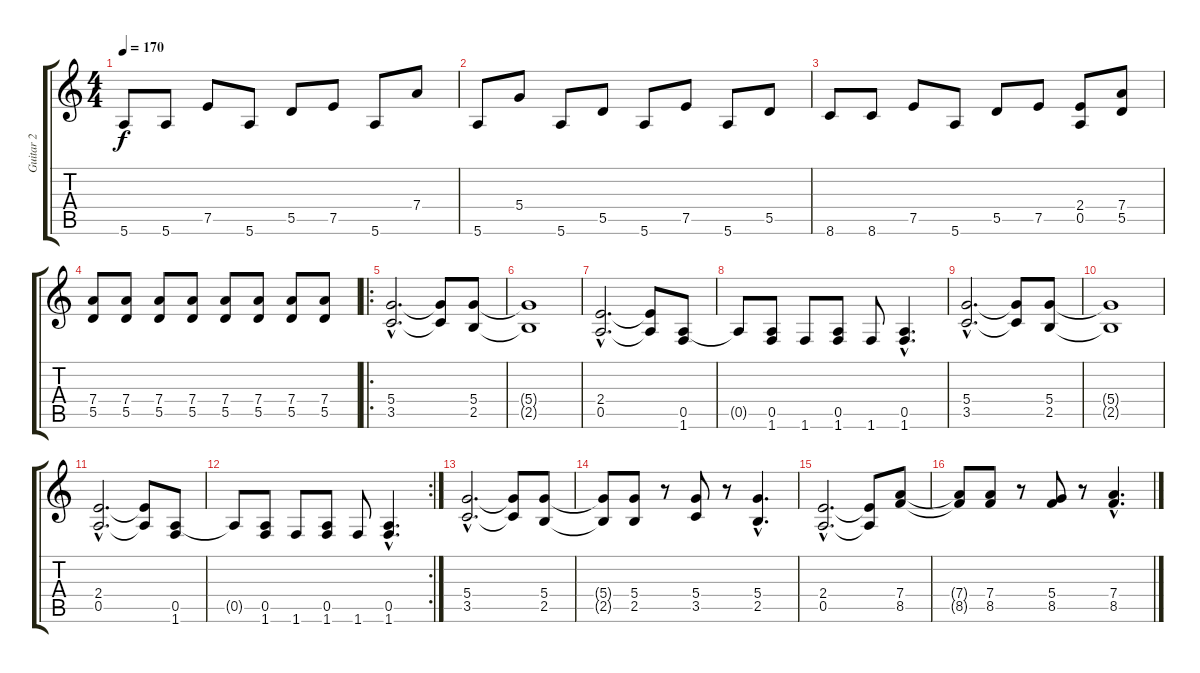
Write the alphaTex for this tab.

\track ("Guitar 2" "Guitar 2") {instrument distortionguitar}
\staff {score tabs}
\tuning (E4 B3 G3 D3 A2 E2) {hide}
\ts (4 4)
\tempo 170
\clef g2
\ks c
5.6.8{dy f} 5.6.8 7.5.8 5.6.8 5.5.8 7.5.8 5.6.8 7.4.8 |
5.6.8 5.4.8 5.6.8 5.5.8 5.6.8 7.5.8 5.6.8 5.5.8 |
8.6.8 8.6.8 7.5.8 5.6.8 5.5.8 7.5.8 (2.4 0.5).8 (7.4 5.5).8 |
(7.4 5.5).8 (7.4 5.5).8 (7.4 5.5).8 (7.4 5.5).8 (7.4 5.5).8 (7.4 5.5).8 (7.4 5.5).8 (7.4 5.5).8 |
\ro
(5.4{hac} 3.5{hac}).2{d} (5.4{t} 3.5{t}).8 (5.4 2.5).8 |
(5.4{t} 2.5{t}).1 |
(2.4{hac} 0.5{hac}).2{d} (2.4{t} 0.5{t}).8 (0.5 1.6).8 |
0.5{t}.8 (0.5 1.6).8 1.6.8 (0.5 1.6).8 1.6.8 (0.5{hac} 1.6{hac}).4{d} |
(5.4{hac} 3.5{hac}).2{d} (5.4{t} 3.5{t}).8 (5.4 2.5).8 |
(5.4{t} 2.5{t}).1 |
(2.4{hac} 0.5{hac}).2{d} (2.4{t} 0.5{t}).8 (0.5 1.6).8 |
\rc 2
0.5{t}.8 (0.5 1.6).8 1.6.8 (0.5 1.6).8 1.6.8 (0.5{hac} 1.6{hac}).4{d} |
(5.4{hac} 3.5{hac}).2{d} (5.4{t} 3.5{t}).8 (5.4 2.5).8 |
(5.4{t} 2.5{t}).8 (5.4 2.5).8 r.8 (5.4 3.5).8 r.8 (5.4{hac} 2.5{hac}).4{d} |
(2.4{hac} 0.5{hac}).2{d} (2.4{t} 0.5{t}).8 (7.4 8.5).8 |
(7.4{t} 8.5{t}).8 (7.4 8.5).8 r.8 (5.4 8.5).8 r.8 (7.4{hac} 8.5{hac}).4{d}
